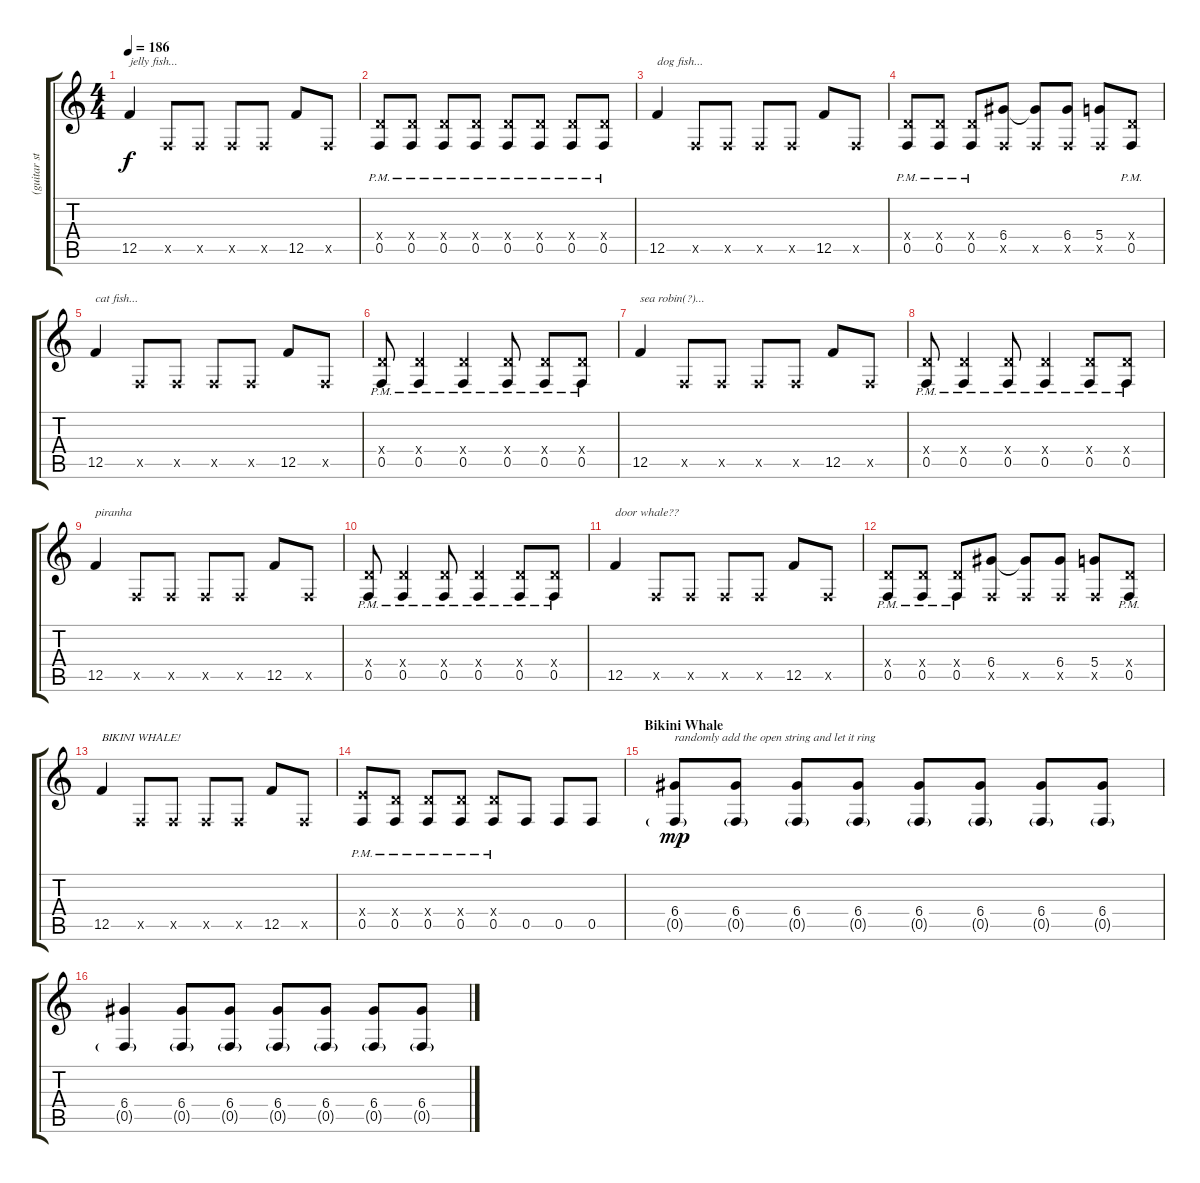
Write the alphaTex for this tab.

\track ("(guitar stereo reverb)" "(guitar st") {instrument acousticguitarsteel}
\staff {score tabs}
\tuning (E4 B3 G3 D3 F2 C2) {hide}
\ts (4 4)
\tempo 186
\clef g2
\ks c
12.5.4{txt "jelly fish..." dy f} 0.5{x}.8 0.5{x}.8 0.5{x}.8 0.5{x}.8 12.5.8 0.5{x}.8 |
(0.4{x} 0.5{pm}).8 (0.4{x} 0.5{pm}).8 (0.4{x} 0.5{pm}).8 (0.4{x} 0.5{pm}).8 (0.4{x} 0.5{pm}).8 (0.4{x} 0.5{pm}).8 (0.4{x} 0.5{pm}).8 (0.4{x} 0.5{pm}).8 |
12.5.4{txt "dog fish..."} 0.5{x}.8 0.5{x}.8 0.5{x}.8 0.5{x}.8 12.5.8 0.5{x}.8 |
(0.4{x} 0.5{pm}).8 (0.4{x} 0.5{pm}).8 (0.4{x} 0.5{pm}).8 (6.4 0.5{x}).8 (6.4{t} 0.5{x}).8 (6.4 0.5{x}).8 (5.4 0.5{x}).8 (0.4{x} 0.5{pm}).8 |
12.5.4{txt "cat fish..."} 0.5{x}.8 0.5{x}.8 0.5{x}.8 0.5{x}.8 12.5.8 0.5{x}.8 |
(0.4{x} 0.5{pm}).8 (0.4{x} 0.5{pm}).4 (0.4{x} 0.5{pm}).4 (0.4{x} 0.5{pm}).8 (0.4{x} 0.5{pm}).8 (0.4{x} 0.5{pm}).8 |
12.5.4{txt "sea robin(?)..."} 0.5{x}.8 0.5{x}.8 0.5{x}.8 0.5{x}.8 12.5.8 0.5{x}.8 |
(0.4{x} 0.5{pm}).8 (0.4{x} 0.5{pm}).4 (0.4{x} 0.5{pm}).8 (0.4{x} 0.5{pm}).4 (0.4{x} 0.5{pm}).8 (0.4{x} 0.5{pm}).8 |
12.5.4{txt "piranha"} 0.5{x}.8 0.5{x}.8 0.5{x}.8 0.5{x}.8 12.5.8 0.5{x}.8 |
(0.4{x} 0.5{pm}).8 (0.4{x} 0.5{pm}).4 (0.4{x} 0.5{pm}).8 (0.4{x} 0.5{pm}).4 (0.4{x} 0.5{pm}).8 (0.4{x} 0.5{pm}).8 |
12.5.4{txt "door whale??"} 0.5{x}.8 0.5{x}.8 0.5{x}.8 0.5{x}.8 12.5.8 0.5{x}.8 |
(0.4{x} 0.5{pm}).8 (0.4{x} 0.5{pm}).8 (0.4{x} 0.5{pm}).8 (6.4 0.5{x}).8 (6.4{t} 0.5{x}).8 (6.4 0.5{x}).8 (5.4 0.5{x}).8 (0.4{x} 0.5{pm}).8 |
12.5.4{txt "BIKINI WHALE!"} 0.5{x}.8 0.5{x}.8 0.5{x}.8 0.5{x}.8 12.5.8 0.5{x}.8 |
(2.4{x} 0.5{pm}).8 (0.4{x} 0.5{pm}).8 (0.4{x} 0.5{pm}).8 (0.4{x} 0.5{pm}).8 (0.4{x} 0.5{pm}).8 0.5.8 0.5.8 0.5.8 |
\section ("" "Bikini Whale")
(6.4 0.5{g}).8{txt "randomly add the open string and let it ring" dy mp} (6.4 0.5{g}).8 (6.4 0.5{g}).8 (6.4 0.5{g}).8 (6.4 0.5{g}).8 (6.4 0.5{g}).8 (6.4 0.5{g}).8 (6.4 0.5{g}).8 |
(6.4 0.5{g}).4 (6.4 0.5{g}).8 (6.4 0.5{g}).8 (6.4 0.5{g}).8 (6.4 0.5{g}).8 (6.4 0.5{g}).8 (6.4 0.5{g}).8
